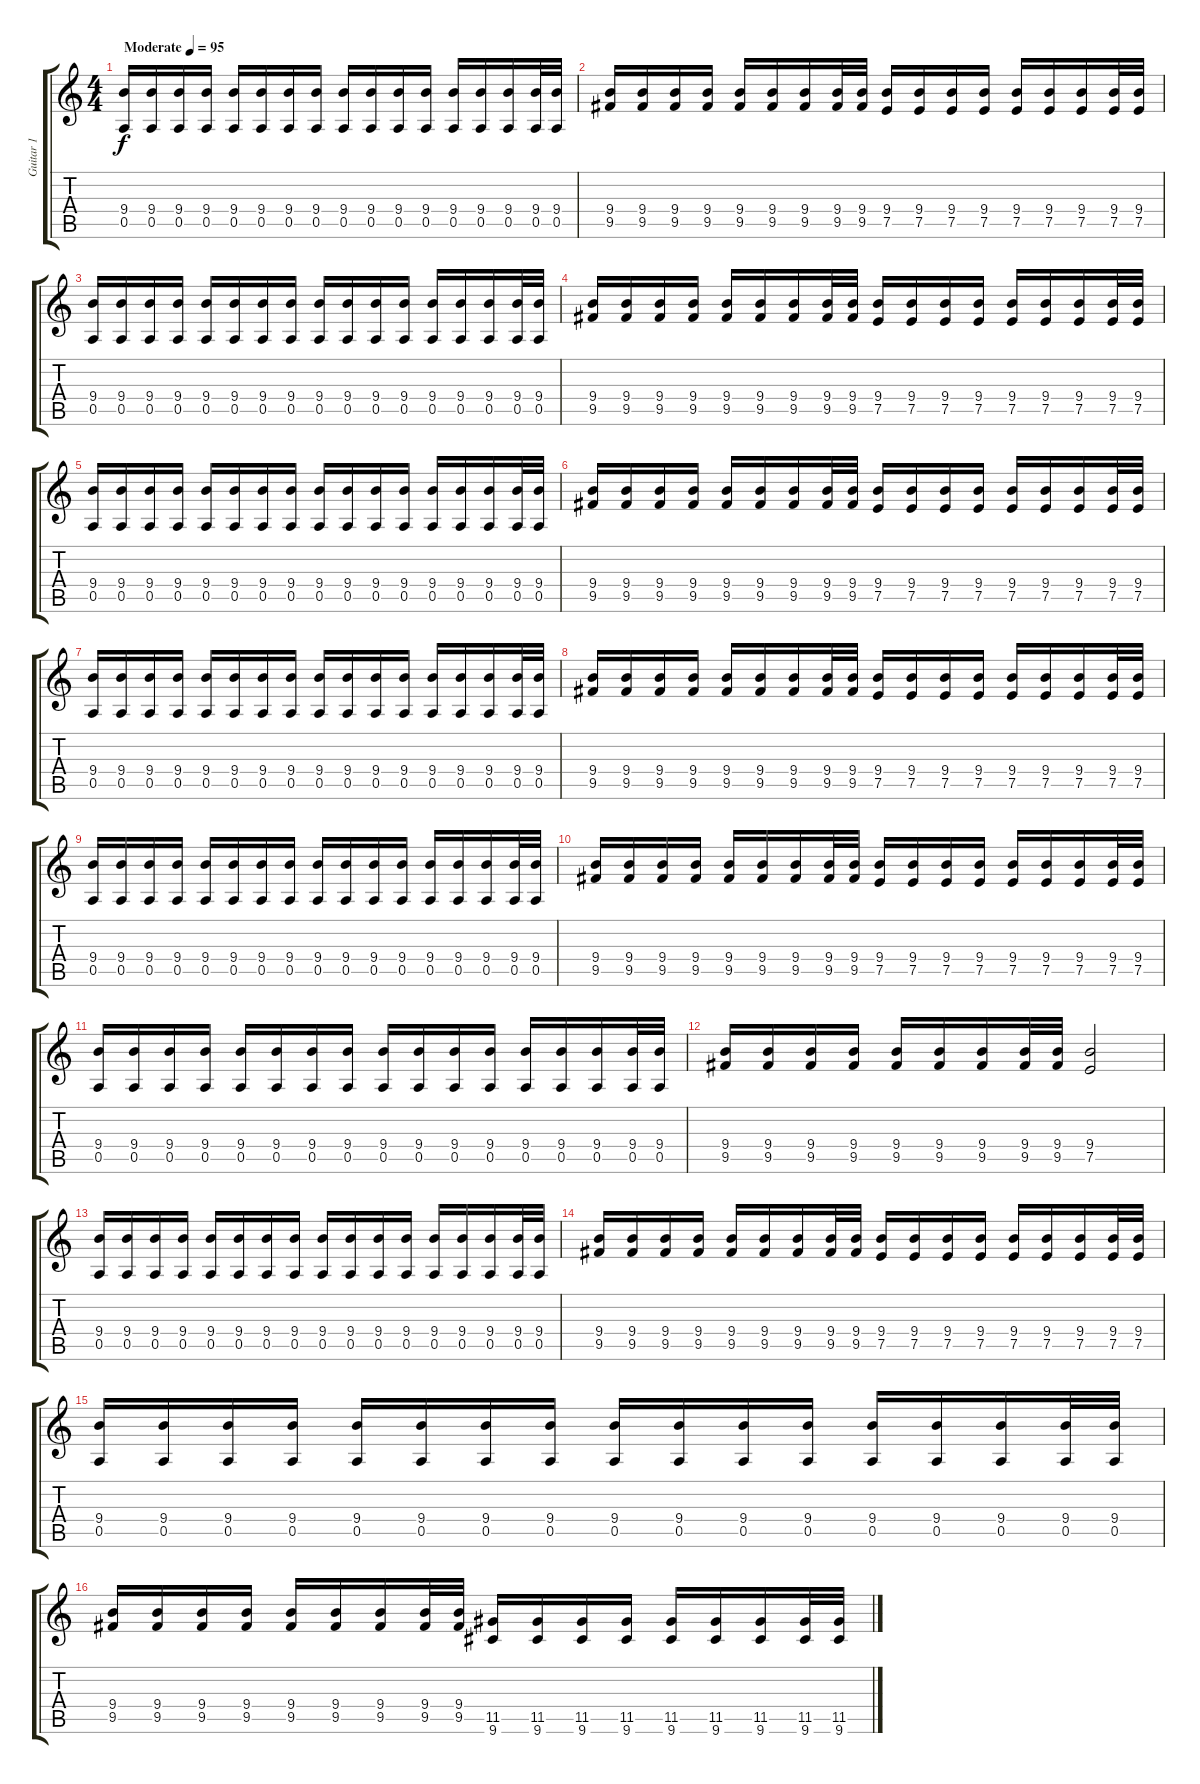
\track ("Guitar 1" "Guitar 1") {instrument distortionguitar}
\staff {score tabs}
\tuning (E4 B3 G3 D3 A2 E2) {hide}
\ts (4 4)
\tempo (95 "Moderate")
\clef g2
\ks c
(9.4 0.5).16{dy f instrument distortionguitar} (9.4 0.5).16 (9.4 0.5).16 (9.4 0.5).16 (9.4 0.5).16 (9.4 0.5).16 (9.4 0.5).16 (9.4 0.5).16 (9.4 0.5).16 (9.4 0.5).16 (9.4 0.5).16 (9.4 0.5).16 (9.4 0.5).16 (9.4 0.5).16 (9.4 0.5).16 (9.4 0.5).32 (9.4 0.5).32 |
(9.4 9.5).16 (9.4 9.5).16 (9.4 9.5).16 (9.4 9.5).16 (9.4 9.5).16 (9.4 9.5).16 (9.4 9.5).16 (9.4 9.5).32 (9.4 9.5).32 (9.4 7.5).16 (9.4 7.5).16 (9.4 7.5).16 (9.4 7.5).16 (9.4 7.5).16 (9.4 7.5).16 (9.4 7.5).16 (9.4 7.5).32 (9.4 7.5).32 |
(9.4 0.5).16 (9.4 0.5).16 (9.4 0.5).16 (9.4 0.5).16 (9.4 0.5).16 (9.4 0.5).16 (9.4 0.5).16 (9.4 0.5).16 (9.4 0.5).16 (9.4 0.5).16 (9.4 0.5).16 (9.4 0.5).16 (9.4 0.5).16 (9.4 0.5).16 (9.4 0.5).16 (9.4 0.5).32 (9.4 0.5).32 |
(9.4 9.5).16 (9.4 9.5).16 (9.4 9.5).16 (9.4 9.5).16 (9.4 9.5).16 (9.4 9.5).16 (9.4 9.5).16 (9.4 9.5).32 (9.4 9.5).32 (9.4 7.5).16 (9.4 7.5).16 (9.4 7.5).16 (9.4 7.5).16 (9.4 7.5).16 (9.4 7.5).16 (9.4 7.5).16 (9.4 7.5).32 (9.4 7.5).32 |
(9.4 0.5).16 (9.4 0.5).16 (9.4 0.5).16 (9.4 0.5).16 (9.4 0.5).16 (9.4 0.5).16 (9.4 0.5).16 (9.4 0.5).16 (9.4 0.5).16 (9.4 0.5).16 (9.4 0.5).16 (9.4 0.5).16 (9.4 0.5).16 (9.4 0.5).16 (9.4 0.5).16 (9.4 0.5).32 (9.4 0.5).32 |
(9.4 9.5).16 (9.4 9.5).16 (9.4 9.5).16 (9.4 9.5).16 (9.4 9.5).16 (9.4 9.5).16 (9.4 9.5).16 (9.4 9.5).32 (9.4 9.5).32 (9.4 7.5).16 (9.4 7.5).16 (9.4 7.5).16 (9.4 7.5).16 (9.4 7.5).16 (9.4 7.5).16 (9.4 7.5).16 (9.4 7.5).32 (9.4 7.5).32 |
(9.4 0.5).16 (9.4 0.5).16 (9.4 0.5).16 (9.4 0.5).16 (9.4 0.5).16 (9.4 0.5).16 (9.4 0.5).16 (9.4 0.5).16 (9.4 0.5).16 (9.4 0.5).16 (9.4 0.5).16 (9.4 0.5).16 (9.4 0.5).16 (9.4 0.5).16 (9.4 0.5).16 (9.4 0.5).32 (9.4 0.5).32 |
(9.4 9.5).16 (9.4 9.5).16 (9.4 9.5).16 (9.4 9.5).16 (9.4 9.5).16 (9.4 9.5).16 (9.4 9.5).16 (9.4 9.5).32 (9.4 9.5).32 (9.4 7.5).16 (9.4 7.5).16 (9.4 7.5).16 (9.4 7.5).16 (9.4 7.5).16 (9.4 7.5).16 (9.4 7.5).16 (9.4 7.5).32 (9.4 7.5).32 |
(9.4 0.5).16 (9.4 0.5).16 (9.4 0.5).16 (9.4 0.5).16 (9.4 0.5).16 (9.4 0.5).16 (9.4 0.5).16 (9.4 0.5).16 (9.4 0.5).16 (9.4 0.5).16 (9.4 0.5).16 (9.4 0.5).16 (9.4 0.5).16 (9.4 0.5).16 (9.4 0.5).16 (9.4 0.5).32 (9.4 0.5).32 |
(9.4 9.5).16 (9.4 9.5).16 (9.4 9.5).16 (9.4 9.5).16 (9.4 9.5).16 (9.4 9.5).16 (9.4 9.5).16 (9.4 9.5).32 (9.4 9.5).32 (9.4 7.5).16 (9.4 7.5).16 (9.4 7.5).16 (9.4 7.5).16 (9.4 7.5).16 (9.4 7.5).16 (9.4 7.5).16 (9.4 7.5).32 (9.4 7.5).32 |
(9.4 0.5).16 (9.4 0.5).16 (9.4 0.5).16 (9.4 0.5).16 (9.4 0.5).16 (9.4 0.5).16 (9.4 0.5).16 (9.4 0.5).16 (9.4 0.5).16 (9.4 0.5).16 (9.4 0.5).16 (9.4 0.5).16 (9.4 0.5).16 (9.4 0.5).16 (9.4 0.5).16 (9.4 0.5).32 (9.4 0.5).32 |
(9.4 9.5).16 (9.4 9.5).16 (9.4 9.5).16 (9.4 9.5).16 (9.4 9.5).16 (9.4 9.5).16 (9.4 9.5).16 (9.4 9.5).32 (9.4 9.5).32 (9.4 7.5).2 |
(9.4 0.5).16 (9.4 0.5).16 (9.4 0.5).16 (9.4 0.5).16 (9.4 0.5).16 (9.4 0.5).16 (9.4 0.5).16 (9.4 0.5).16 (9.4 0.5).16 (9.4 0.5).16 (9.4 0.5).16 (9.4 0.5).16 (9.4 0.5).16 (9.4 0.5).16 (9.4 0.5).16 (9.4 0.5).32 (9.4 0.5).32 |
(9.4 9.5).16 (9.4 9.5).16 (9.4 9.5).16 (9.4 9.5).16 (9.4 9.5).16 (9.4 9.5).16 (9.4 9.5).16 (9.4 9.5).32 (9.4 9.5).32 (9.4 7.5).16 (9.4 7.5).16 (9.4 7.5).16 (9.4 7.5).16 (9.4 7.5).16 (9.4 7.5).16 (9.4 7.5).16 (9.4 7.5).32 (9.4 7.5).32 |
(9.4 0.5).16 (9.4 0.5).16 (9.4 0.5).16 (9.4 0.5).16 (9.4 0.5).16 (9.4 0.5).16 (9.4 0.5).16 (9.4 0.5).16 (9.4 0.5).16 (9.4 0.5).16 (9.4 0.5).16 (9.4 0.5).16 (9.4 0.5).16 (9.4 0.5).16 (9.4 0.5).16 (9.4 0.5).32 (9.4 0.5).32 |
(9.4 9.5).16 (9.4 9.5).16 (9.4 9.5).16 (9.4 9.5).16 (9.4 9.5).16 (9.4 9.5).16 (9.4 9.5).16 (9.4 9.5).32 (9.4 9.5).32 (11.5 9.6).16 (11.5 9.6).16 (11.5 9.6).16 (11.5 9.6).16 (11.5 9.6).16 (11.5 9.6).16 (11.5 9.6).16 (11.5 9.6).32 (11.5 9.6).32
